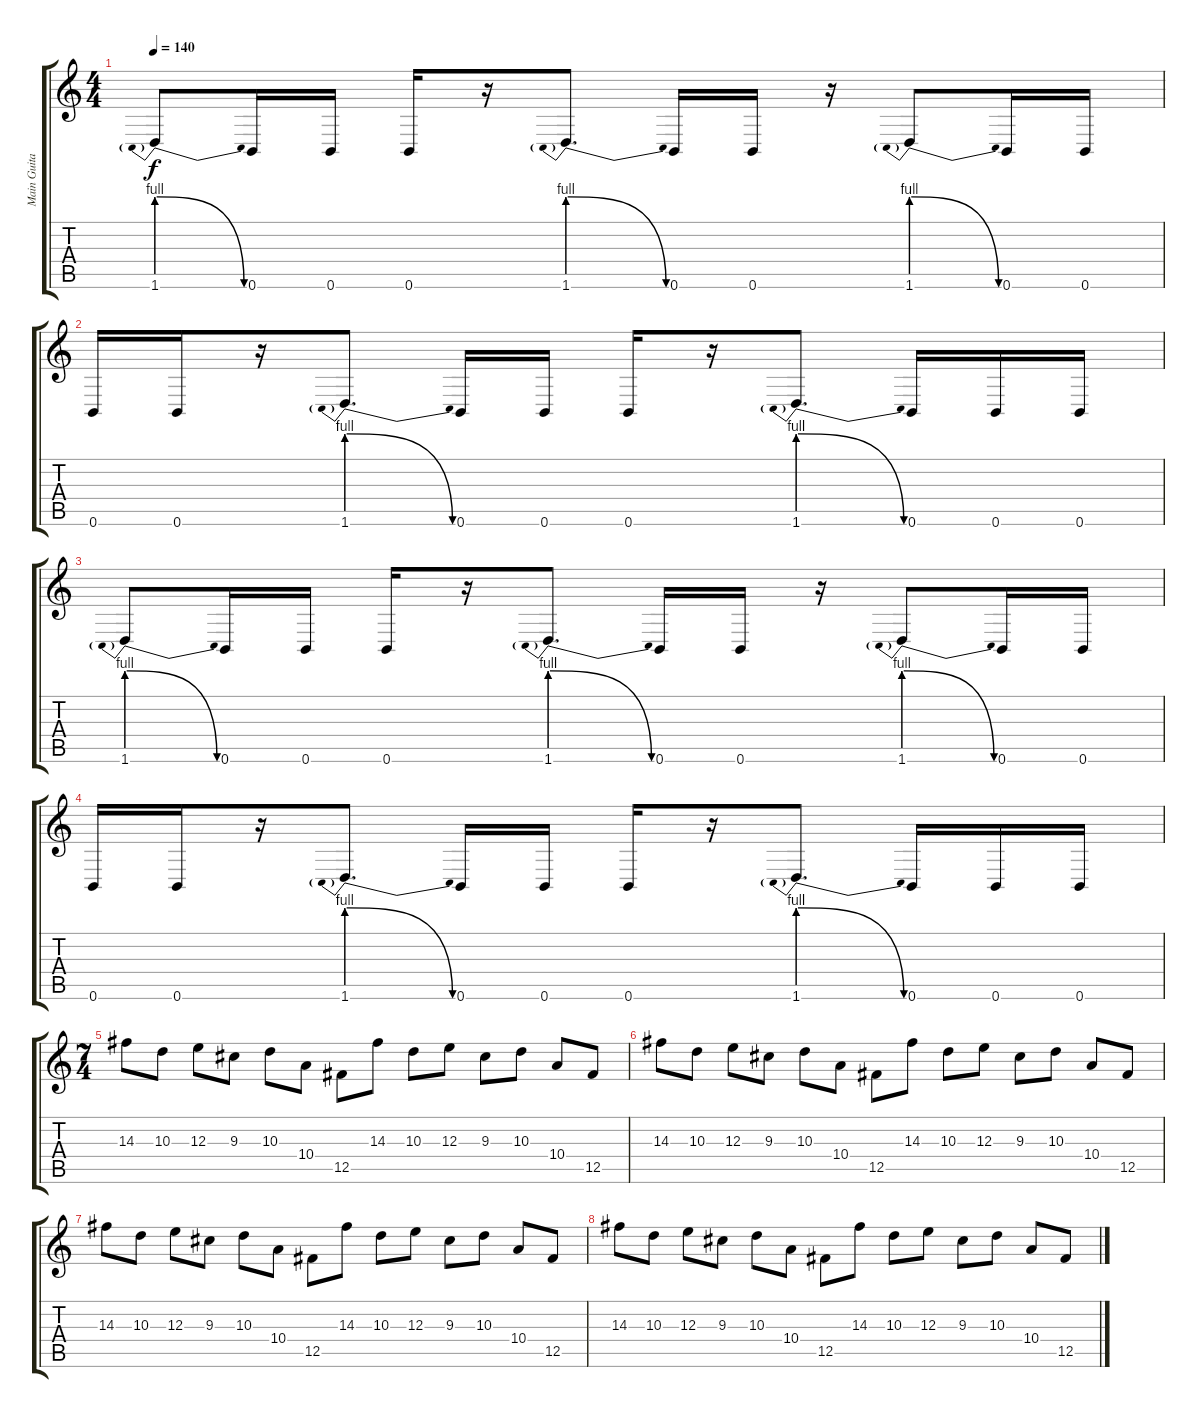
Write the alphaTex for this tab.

\track ("Main Guitar Right" "Main Guita") {instrument distortionguitar}
\staff {score tabs}
\tuning (Db4 Ab3 E3 B2 Gb2 B1) {hide}
\ts (4 4)
\tempo 140
\clef g2
\ks c
1.6{be (prebendrelease 0 4 60 0)}.8{dy f} 0.6.16 0.6.16 0.6.16 r.16 1.6{be (prebendrelease 0 4 60 0)}.8{d} 0.6.16 0.6.16 r.16 1.6{be (prebendrelease 0 4 60 0)}.8 0.6.16 0.6.16 |
0.6.16 0.6.16 r.16 1.6{be (prebendrelease 0 4 60 0)}.8{d} 0.6.16 0.6.16 0.6.16 r.16 1.6{be (prebendrelease 0 4 60 0)}.8{d} 0.6.16 0.6.16 0.6.16 |
1.6{be (prebendrelease 0 4 60 0)}.8 0.6.16 0.6.16 0.6.16 r.16 1.6{be (prebendrelease 0 4 60 0)}.8{d} 0.6.16 0.6.16 r.16 1.6{be (prebendrelease 0 4 60 0)}.8 0.6.16 0.6.16 |
0.6.16 0.6.16 r.16 1.6{be (prebendrelease 0 4 60 0)}.8{d} 0.6.16 0.6.16 0.6.16 r.16 1.6{be (prebendrelease 0 4 60 0)}.8{d} 0.6.16 0.6.16 0.6.16 |
\ts (7 4)
14.3.8 10.3.8 12.3.8 9.3.8 10.3.8 10.4.8 12.5.8 14.3.8 10.3.8 12.3.8 9.3.8 10.3.8 10.4.8 12.5.8 |
14.3.8 10.3.8 12.3.8 9.3.8 10.3.8 10.4.8 12.5.8 14.3.8 10.3.8 12.3.8 9.3.8 10.3.8 10.4.8 12.5.8 |
14.3.8 10.3.8 12.3.8 9.3.8 10.3.8 10.4.8 12.5.8 14.3.8 10.3.8 12.3.8 9.3.8 10.3.8 10.4.8 12.5.8 |
14.3.8 10.3.8 12.3.8 9.3.8 10.3.8 10.4.8 12.5.8 14.3.8 10.3.8 12.3.8 9.3.8 10.3.8 10.4.8 12.5.8
